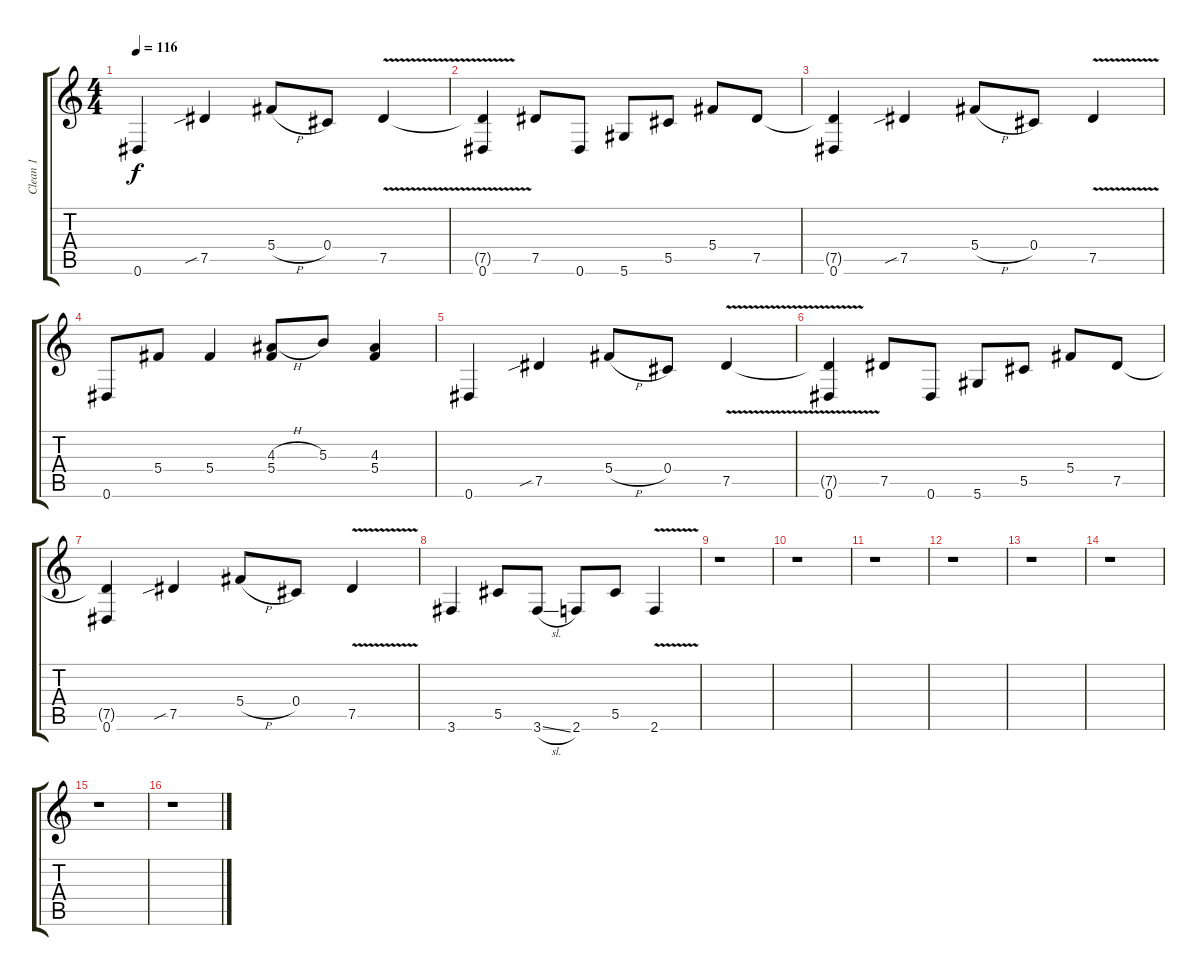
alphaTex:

\track ("Clean 1" "Clean 1") {instrument acousticguitarsteel}
\staff {score tabs}
\tuning (Eb4 Bb3 Gb3 Db3 Ab2 Eb2) {hide}
\ts (4 4)
\tempo 116
\clef g2
\ks c
0.6.4{dy f} 7.5{sib}.4 5.4{h}.8 0.4.8 7.5{v}.4 |
(7.5{t} 0.6).4 7.5.8 0.6.8 5.6.8 5.5.8 5.4.8 7.5.8 |
(7.5{t} 0.6).4 7.5{sib}.4 5.4{h}.8 0.4.8 7.5{v}.4 |
0.6.8 5.4.8 5.4.4 (4.3{h} 5.4).8 5.3.8 (4.3 5.4).4 |
0.6.4 7.5{sib}.4 5.4{h}.8 0.4.8 7.5{v}.4 |
(7.5{t} 0.6).4 7.5.8 0.6.8 5.6.8 5.5.8 5.4.8 7.5.8 |
(7.5{t} 0.6).4 7.5{sib}.4 5.4{h}.8 0.4.8 7.5{v}.4 |
3.6.4 5.5.8 3.6{sl}.8 2.6.8 5.5.8 2.6{v}.4 |
r.1 |
r.1 |
r.1 |
r.1 |
r.1 |
r.1 |
r.1 |
r.1
